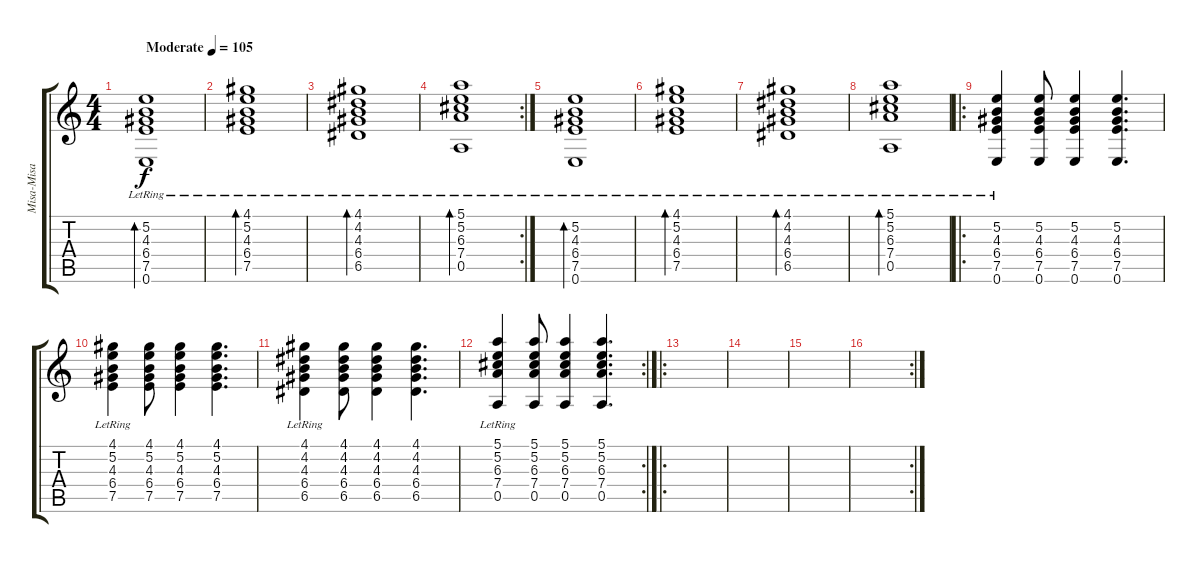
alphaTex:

\track ("Misa-Misa (folk)" "Misa-Misa ") {instrument acousticguitarnylon}
\staff {score tabs}
\tuning (E4 B3 G3 D3 A2 E2) {hide}
\ts (4 4)
\tempo (105 "Moderate")
\clef g2
\ks c
(5.2{lr} 4.3 6.4 7.5 0.6).1{bd 120 dy f instrument acousticguitarnylon} |
(4.1 5.2{lr} 4.3 6.4 7.5).1{bd 120} |
(4.1 4.2{lr} 4.3 6.4 6.5).1{bd 120} |
\rc 2
(5.1 5.2{lr} 6.3 7.4 0.5).1{bd 120} |
(5.2{lr} 4.3 6.4 7.5 0.6).1{bd 120} |
(4.1 5.2{lr} 4.3 6.4 7.5).1{bd 120} |
(4.1 4.2{lr} 4.3 6.4 6.5).1{bd 120} |
(5.1 5.2{lr} 6.3 7.4 0.5).1{bd 120} |
\ro
(5.2{lr} 4.3 6.4 7.5 0.6).4 (5.2 4.3 6.4 7.5 0.6).8 (5.2 4.3 6.4 7.5 0.6).4 (5.2 4.3 6.4 7.5 0.6).4{d} |
(4.1 5.2{lr} 4.3 6.4 7.5).4 (4.1 5.2 4.3 6.4 7.5).8 (4.1 5.2 4.3 6.4 7.5).4 (4.1 5.2 4.3 6.4 7.5).4{d} |
(4.1 4.2{lr} 4.3 6.4 6.5).4 (4.1 4.2 4.3 6.4 6.5).8 (4.1 4.2 4.3 6.4 6.5).4 (4.1 4.2 4.3 6.4 6.5).4{d} |
\rc 2
(5.1 5.2{lr} 6.3 7.4 0.5).4 (5.1 5.2 6.3 7.4 0.5).8 (5.1 5.2 6.3 7.4 0.5).4 (5.1 5.2 6.3 7.4 0.5).4{d} |
\ro
|
|
|
\rc 2
